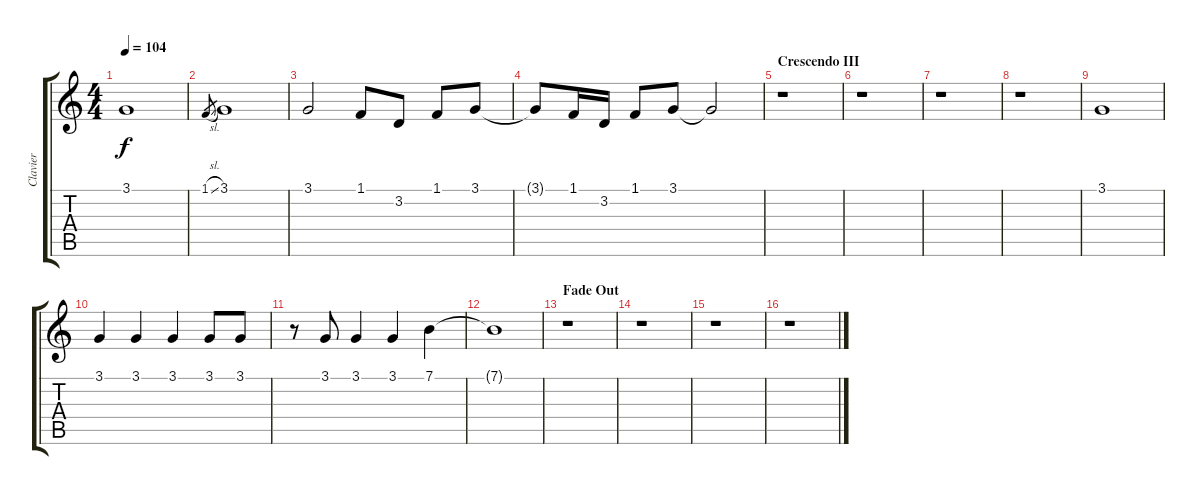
\track ("Clavier" "Clavier") {instrument drawbarorgan}
\staff {score tabs}
\tuning (E4 B3 G3 D3 A2 E2) {hide}
\ts (4 4)
\tempo 104
\clef g2
\ks c
3.1.1{dy f} |
1.1{sl}.8{gr} 3.1.1 |
3.1.2 1.1.8 3.2.8 1.1.8 3.1.8 |
3.1{t}.8 1.1.16 3.2.16 1.1.8 3.1.8 3.1{t}.2 |
\section ("" "Crescendo III")
r.1 |
r.1 |
r.1 |
r.1 |
3.1.1 |
3.1.4 3.1.4 3.1.4 3.1.8 3.1.8 |
r.8 3.1.8 3.1.4 3.1.4 7.1.4 |
7.1{t}.1 |
\section ("" "Fade Out")
r.1 |
r.1 |
r.1 |
r.1
